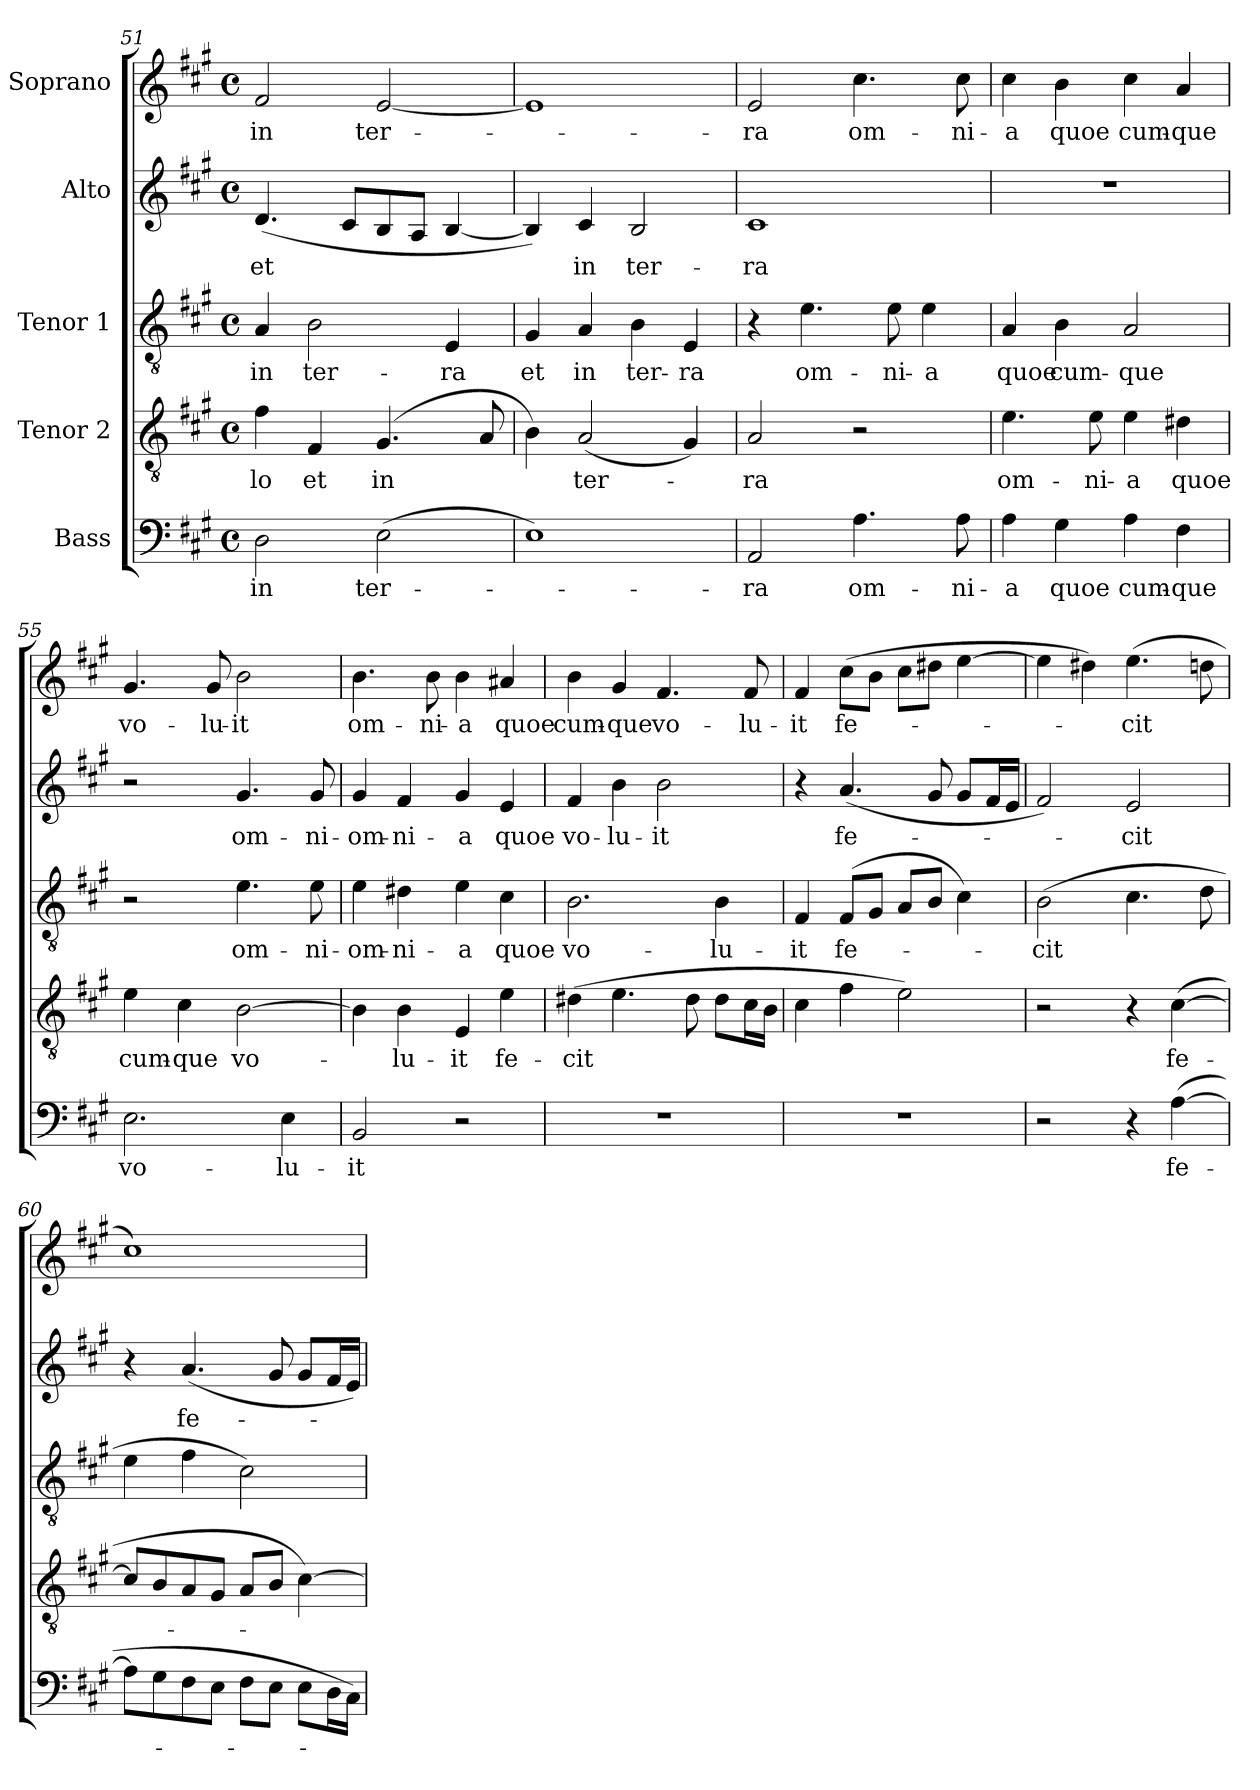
**kern	**text	**kern	**text	**kern	**text	**kern	**text	**kern	**text
*part5	*part5	*part4	*part4	*part3	*part3	*part2	*part2	*part1	*part1
*staff5	*staff5	*staff4	*staff4	*staff3	*staff3	*staff2	*staff2	*staff1	*staff1
*I"Bass	*	*I"Tenor 2	*	*I"Tenor 1	*	*I"Alto	*	*I"Soprano	*
!!LO:LB:g=z
*clefF4	*	*clefGv2	*	*clefGv2	*	*clefG2	*	*clefG2	*
*k[f#c#g#]	*	*k[f#c#g#]	*	*k[f#c#g#]	*	*k[f#c#g#]	*	*k[f#c#g#]	*
*f#:	*	*f#:	*	*f#:	*	*f#:	*	*f#:	*
*M4/4	*	*M4/4	*	*M4/4	*	*M4/4	*	*M4/4	*
*met(c)	*	*met(c)	*	*met(c)	*	*met(c)	*	*met(c)	*
=51	=51	=51	=51	=51	=51	=51	=51	=51	=51
2D\	in	4f#\	-lo	4A/	in	(4.d/	et	2f#/	in
.	.	4F#/	et	2B\	ter-	.	.	.	.
.	.	.	.	.	.	8c#/L	.	.	.
(2E\	ter-	(4.G#/	in	.	.	8B/	.	[2e/	ter-
.	.	.	.	.	.	8A/J	.	.	.
.	.	.	.	4E/	-ra	[4B/	.	.	.
.	.	8A/	.	.	.	.	.	.	.
=52	=52	=52	=52	=52	=52	=52	=52	=52	=52
1E)	.	4B\)	.	4G#/	et	4B/])	.	1e]	.
.	.	(2A/	ter-	4A/	in	4c#/	in	.	.
.	.	.	.	4B\	ter-	2B/	ter-	.	.
.	.	4G#/)	.	4E/	-ra	.	.	.	.
=53	=53	=53	=53	=53	=53	=53	=53	=53	=53
2AA/	-ra	2A/	-ra	4r	.	1c#	-ra	2e/	-ra
.	.	.	.	4.e\	om-	.	.	.	.
4.A\	om-	2r	.	.	.	.	.	4.cc#\	om-
.	.	.	.	8e\	-ni-	.	.	.	.
.	.	.	.	4e\	-a	.	.	.	.
8A\	-ni-	.	.	.	.	.	.	8cc#\	-ni-
=54	=54	=54	=54	=54	=54	=54	=54	=54	=54
4A\	-a	4.e\	om-	4A/	quoe	1r	.	4cc#\	-a
4G#\	quoe	.	.	4B\	cum-	.	.	4b\	quoe
.	.	8e\	-ni-	.	.	.	.	.	.
4A\	cum-	4e\	-a	2A/	-que	.	.	4cc#\	cum-
4F#\	-que	4d#X\	quoe	.	.	.	.	4a/	-que
=55	=55	=55	=55	=55	=55	=55	=55	=55	=55
2.E\	vo-	4e\	cum-	2r	.	2r	.	4.g#/	vo-
.	.	4c#\	-que	.	.	.	.	.	.
.	.	.	.	.	.	.	.	8g#/	-lu-
.	.	[2B\	vo-	4.e\	om-	4.g#/	om-	2b\	-it
4E\	-lu-	.	.	.	.	.	.	.	.
.	.	.	.	8e\	-ni-	8g#/	-ni-	.	.
!!LO:PB:g=z
=56	=56	=56	=56	=56	=56	=56	=56	=56	=56
2BB/	-it	4B\]	.	4e\	-om-	4g#/	-om-	4.b\	om-
.	.	4B\	-lu-	4d#X\	-ni-	4f#/	-ni-	.	.
.	.	.	.	.	.	.	.	8b\	-ni-
2r	.	4E/	-it	4e\	-a	4g#/	-a	4b\	-a
.	.	4e\	fe-	4c#\	quoe	4e/	quoe	4a#X/	quoe
=57	=57	=57	=57	=57	=57	=57	=57	=57	=57
1r	.	(4d#X\	-cit	2.B\	vo-	4f#/	vo-	4b\	cum-
.	.	4.e\	.	.	.	4b\	-lu-	4g#/	-que
.	.	.	.	.	.	2b\	-it	4.f#/	vo-
.	.	8d#\	.	.	.	.	.	.	.
.	.	8d#\L	.	4B\	-lu-	.	.	.	.
.	.	16c#\L	.	.	.	.	.	8f#/	-lu-
.	.	16B\JJ	.	.	.	.	.	.	.
=58	=58	=58	=58	=58	=58	=58	=58	=58	=58
1r	.	4c#\	.	4F#/	-it	4r	.	4f#/	-it
.	.	4f#\	.	(8F#/L	fe-	(4.a/	fe-	(8cc#\L	fe-
.	.	.	.	8G#/J	.	.	.	8b\J	.
.	.	2e\)	.	8A/L	.	.	.	8cc#\L	.
.	.	.	.	8B/J	.	8g#/	.	8dd#X\J	.
.	.	.	.	4c#\)	.	8g#/L	.	[4ee\	.
.	.	.	.	.	.	16f#/L	.	.	.
.	.	.	.	.	.	16e/JJ	.	.	.
=59	=59	=59	=59	=59	=59	=59	=59	=59	=59
2r	.	2r	.	(2B\	-cit	2f#/)	.	4ee\]	.
.	.	.	.	.	.	.	.	4dd#X\)	.
4r	.	4r	.	4.c#\	.	2e/	-cit	(4.ee\	-cit
([4A\	fe-	([4c#\	fe-	.	.	.	.	.	.
.	.	.	.	8d\	.	.	.	8ddn\	.
=60	=60	=60	=60	=60	=60	=60	=60	=60	=60
8A\L]	.	8c#/L]	.	4e\	.	4r	.	1cc#)	.
8G#\	.	8B/	.	.	.	.	.	.	.
8F#\	.	8A/	.	4f#\	.	(4.a/	fe-	.	.
8E\J	.	8G#/J	.	.	.	.	.	.	.
8F#\L	.	8A/L	.	2c#\)	.	.	.	.	.
8E\J	.	8B/J	.	.	.	8g#/	.	.	.
8E\L	.	[4c#\)	.	.	.	8g#/L	.	.	.
16D\L	.	.	.	.	.	16f#/L	.	.	.
16C#\JJ)	.	.	.	.	.	16e/JJ)	.	.	.
=	=	=	=	=	=	=	=	=	=
*-	*-	*-	*-	*-	*-	*-	*-	*-	*-
